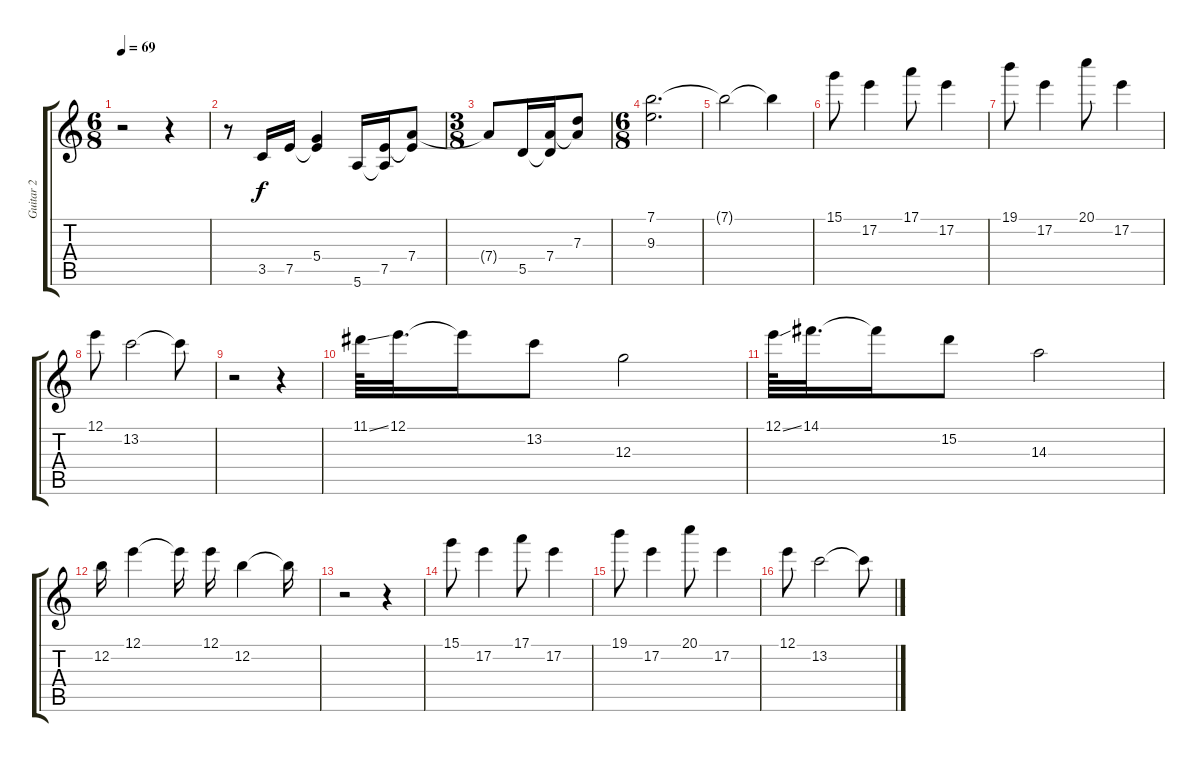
\track ("Guitar 2" "Guitar 2") {instrument distortionguitar}
\staff {score tabs}
\tuning (E4 B3 G3 D3 A2 E2) {hide}
\ts (6 8)
\tempo 69
\clef g2
\ks c
r.2{dy f} r.4 |
r.8{instrument distortionguitar} 3.5.16 7.5.16 (5.4 7.5{t}).4 5.6.16 (7.5 5.6{t}).16 (7.4 7.5{t}).8 |
\ts (3 8)
7.4{t}.8 5.5.16 (7.4 5.5{t}).16 (7.3 7.4{t}).8 |
\ts (6 8)
(7.1 9.3).2{d} |
7.1{t}.2{instrument electricguitarclean} 7.1{t}.4 |
15.1.8 17.2.4 17.1.8 17.2.4 |
19.1.8 17.2.4 20.1.8 17.2.4 |
12.1.8 13.2.2 13.2{t}.8 |
r.2 r.4 |
11.1{ss}.64 12.1.32{d} 12.1{t}.16 13.2.8 12.3.2 |
12.1{ss}.64 14.1.32{d} 14.1{t}.16 15.2.8 14.3.2 |
12.2.16 12.1.4 12.1{t}.16 12.1.16 12.2.4 12.2{t}.16 |
r.2 r.4 |
15.1.8 17.2.4 17.1.8 17.2.4 |
19.1.8 17.2.4 20.1.8 17.2.4 |
12.1.8 13.2.2 13.2{t}.8
